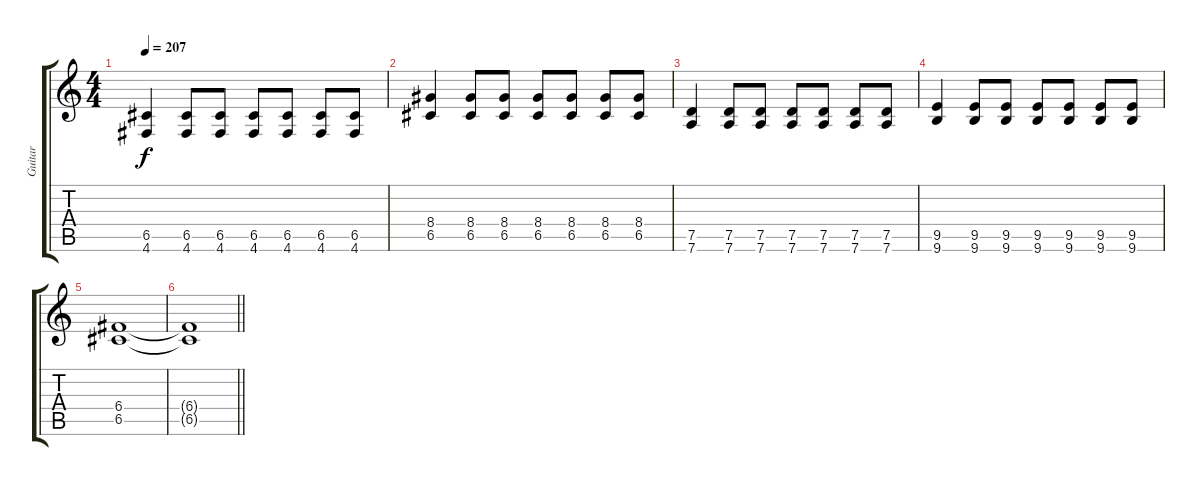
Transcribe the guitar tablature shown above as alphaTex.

\track ("Guitar" "Guitar") {instrument overdrivenguitar}
\staff {score tabs}
\tuning (D4 A3 F3 C3 G2 D2) {hide}
\ts (4 4)
\tempo 207
\clef g2
\ks c
(6.5 4.6).4{dy f} (6.5 4.6).8 (6.5 4.6).8 (6.5 4.6).8 (6.5 4.6).8 (6.5 4.6).8 (6.5 4.6).8 |
(8.4 6.5).4 (8.4 6.5).8 (8.4 6.5).8 (8.4 6.5).8 (8.4 6.5).8 (8.4 6.5).8 (8.4 6.5).8 |
(7.5 7.6).4 (7.5 7.6).8 (7.5 7.6).8 (7.5 7.6).8 (7.5 7.6).8 (7.5 7.6).8 (7.5 7.6).8 |
(9.5 9.6).4 (9.5 9.6).8 (9.5 9.6).8 (9.5 9.6).8 (9.5 9.6).8 (9.5 9.6).8 (9.5 9.6).8 |
(6.4 6.5).1 |
\barLineRight lightlight
(6.4{t} 6.5{t}).1
